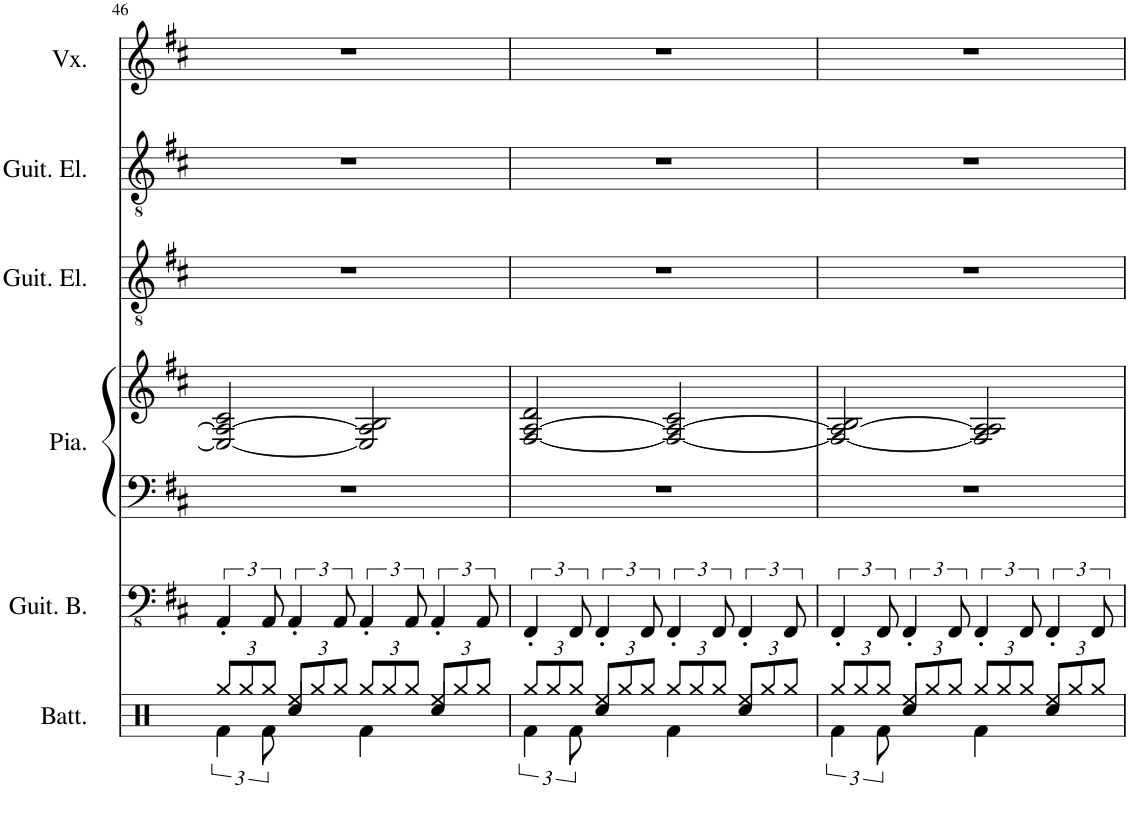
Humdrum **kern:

**kern	**kern	**kern	**kern	**kern	**kern	**kern
*part6	*part5	*part4	*part4	*part3	*part2	*part1
*staff7	*staff6	*staff5	*staff4	*staff3	*staff2	*staff1
*I"Batterie	*I"Guitare basse	*I"Piano	*	*I"Guitare électrique	*I"Guitare électrique	*I"Voix
*I'Batt.	*I'Guit. B.	*I'Pia.	*	*I'Guit. El.	*I'Guit. El.	*I'Vx.
!!LO:PB:g=z
*clefX	*clefFv4	*clefF4	*clefG2	*clefGv2	*clefGv2	*clefG2
*k[]	*k[f#c#]	*k[f#c#]	*k[f#c#]	*k[f#c#]	*k[f#c#]	*k[f#c#]
*M4/4	*M4/4	*M4/4	*M4/4	*M4/4	*M4/4	*M4/4
=46	=46	=46	=46	=46	=46	=46
*^	*	*	*	*	*	*
*Xbrackettup	*brackettup	*	*	*	*	*	*
12Rgg/L	6Rf\	6AAA'/	1r	2E/_ 2A/_ 2c#/	1r	1r	1r
12Rgg/	.	.	.	.	.	.	.
12Rgg/J	12Rf\	12AAA/	.	.	.	.	.
*Xbrackettup	*	*	*	*	*	*	*
12Ree/L	4Rcc/	6AAA'/	.	.	.	.	.
12Rgg/	.	.	.	.	.	.	.
12Rgg/J	.	12AAA/	.	.	.	.	.
12Rgg/L	4Rf\	6AAA'/	.	2E/] 2A/] 2B/	.	.	.
12Rgg/	.	.	.	.	.	.	.
12Rgg/J	.	12AAA/	.	.	.	.	.
12Ree/L	4Rcc/	6AAA'/	.	.	.	.	.
12Rgg/	.	.	.	.	.	.	.
12Rgg/J	.	12AAA/	.	.	.	.	.
=47	=47	=47	=47	=47	=47	=47	=47
*	*brackettup	*	*	*	*	*	*
12Rgg/L	6Rf\	6FFF#'/	1r	[2F#/ [2A/ 2d/	1r	1r	1r
12Rgg/	.	.	.	.	.	.	.
12Rgg/J	12Rf\	12FFF#/	.	.	.	.	.
*Xbrackettup	*	*	*	*	*	*	*
12Ree/L	4Rcc/	6FFF#'/	.	.	.	.	.
12Rgg/	.	.	.	.	.	.	.
12Rgg/J	.	12FFF#/	.	.	.	.	.
12Rgg/L	4Rf\	6FFF#'/	.	2F#/_ 2A/_ 2c#/	.	.	.
12Rgg/	.	.	.	.	.	.	.
12Rgg/J	.	12FFF#/	.	.	.	.	.
12Ree/L	4Rcc/	6FFF#'/	.	.	.	.	.
12Rgg/	.	.	.	.	.	.	.
12Rgg/J	.	12FFF#/	.	.	.	.	.
=48	=48	=48	=48	=48	=48	=48	=48
*	*brackettup	*	*	*	*	*	*
12Rgg/L	6Rf\	6FFF#'/	1r	2F#/_ 2A/_ 2B/	1r	1r	1r
12Rgg/	.	.	.	.	.	.	.
12Rgg/J	12Rf\	12FFF#/	.	.	.	.	.
*Xbrackettup	*	*	*	*	*	*	*
12Ree/L	4Rcc/	6FFF#'/	.	.	.	.	.
12Rgg/	.	.	.	.	.	.	.
12Rgg/J	.	12FFF#/	.	.	.	.	.
12Rgg/L	4Rf\	6FFF#'/	.	2F#/] 2A/] 2A/	.	.	.
12Rgg/	.	.	.	.	.	.	.
12Rgg/J	.	12FFF#/	.	.	.	.	.
12Ree/L	4Rcc/	6FFF#'/	.	.	.	.	.
12Rgg/	.	.	.	.	.	.	.
12Rgg/J	.	12FFF#/	.	.	.	.	.
*v	*v	*	*	*	*	*	*
=	=	=	=	=	=	=
*-	*-	*-	*-	*-	*-	*-
